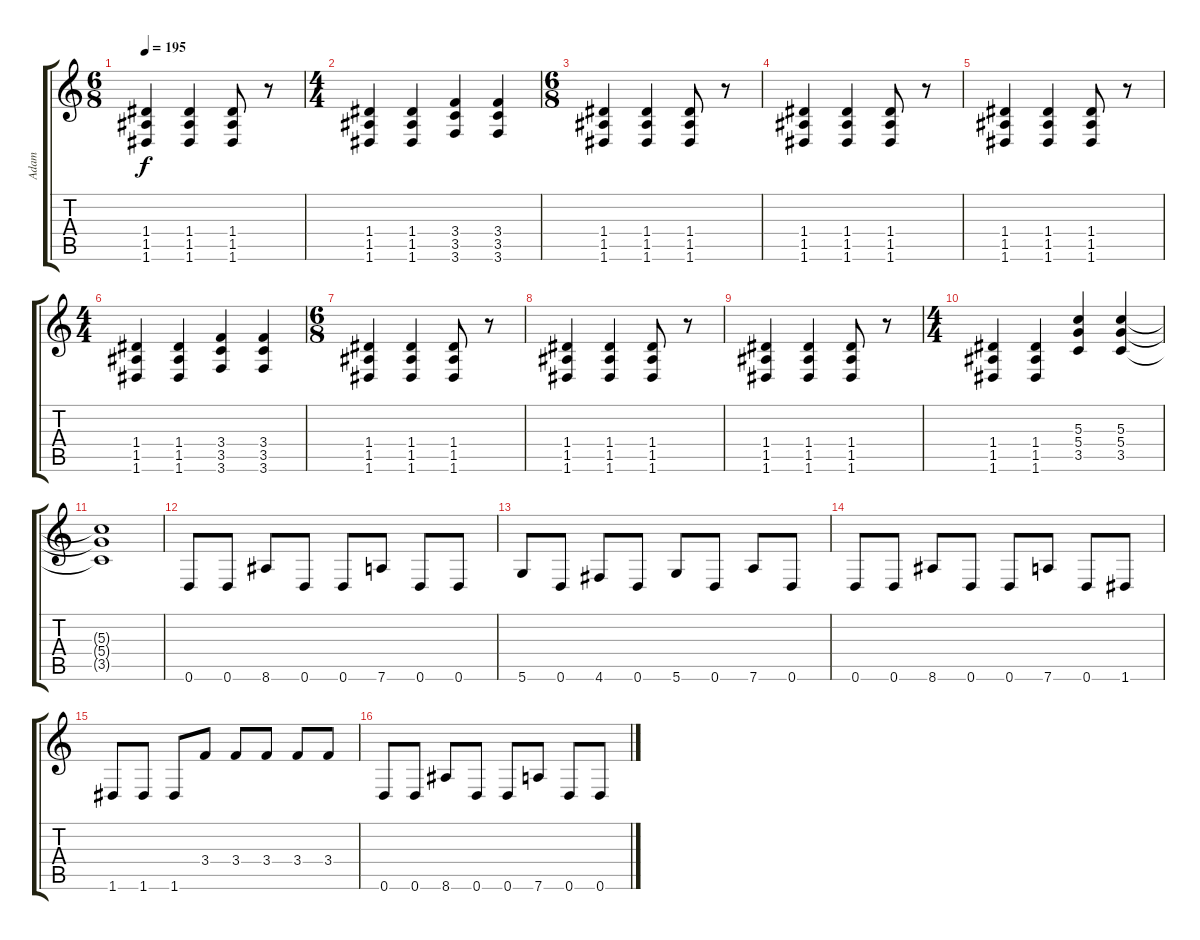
\track ("Adam" "Adam") {instrument distortionguitar}
\staff {score tabs}
\tuning (E4 B3 G3 D3 A2 D2) {hide}
\ts (6 8)
\tempo 195
\clef g2
\ks c
(1.4 1.5 1.6).4{dy f} (1.4 1.5 1.6).4 (1.4 1.5 1.6).8 r.8 |
\ts (4 4)
(1.4 1.5 1.6).4 (1.4 1.5 1.6).4 (3.4 3.5 3.6).4 (3.4 3.5 3.6).4 |
\ts (6 8)
(1.4 1.5 1.6).4 (1.4 1.5 1.6).4 (1.4 1.5 1.6).8 r.8 |
(1.4 1.5 1.6).4 (1.4 1.5 1.6).4 (1.4 1.5 1.6).8 r.8 |
(1.4 1.5 1.6).4 (1.4 1.5 1.6).4 (1.4 1.5 1.6).8 r.8 |
\ts (4 4)
(1.4 1.5 1.6).4 (1.4 1.5 1.6).4 (3.4 3.5 3.6).4 (3.4 3.5 3.6).4 |
\ts (6 8)
(1.4 1.5 1.6).4 (1.4 1.5 1.6).4 (1.4 1.5 1.6).8 r.8 |
(1.4 1.5 1.6).4 (1.4 1.5 1.6).4 (1.4 1.5 1.6).8 r.8 |
(1.4 1.5 1.6).4 (1.4 1.5 1.6).4 (1.4 1.5 1.6).8 r.8 |
\ts (4 4)
(1.4 1.5 1.6).4 (1.4 1.5 1.6).4 (5.3 5.4 3.5).4 (5.3 5.4 3.5).4 |
(5.3{t} 5.4{t} 3.5{t}).1 |
0.6.8 0.6.8 8.6.8 0.6.8 0.6.8 7.6.8 0.6.8 0.6.8 |
5.6.8 0.6.8 4.6.8 0.6.8 5.6.8 0.6.8 7.6.8 0.6.8 |
0.6.8 0.6.8 8.6.8 0.6.8 0.6.8 7.6.8 0.6.8 1.6.8 |
1.6.8 1.6.8 1.6.8 3.4.8 3.4.8 3.4.8 3.4.8 3.4.8 |
0.6.8 0.6.8 8.6.8 0.6.8 0.6.8 7.6.8 0.6.8 0.6.8
